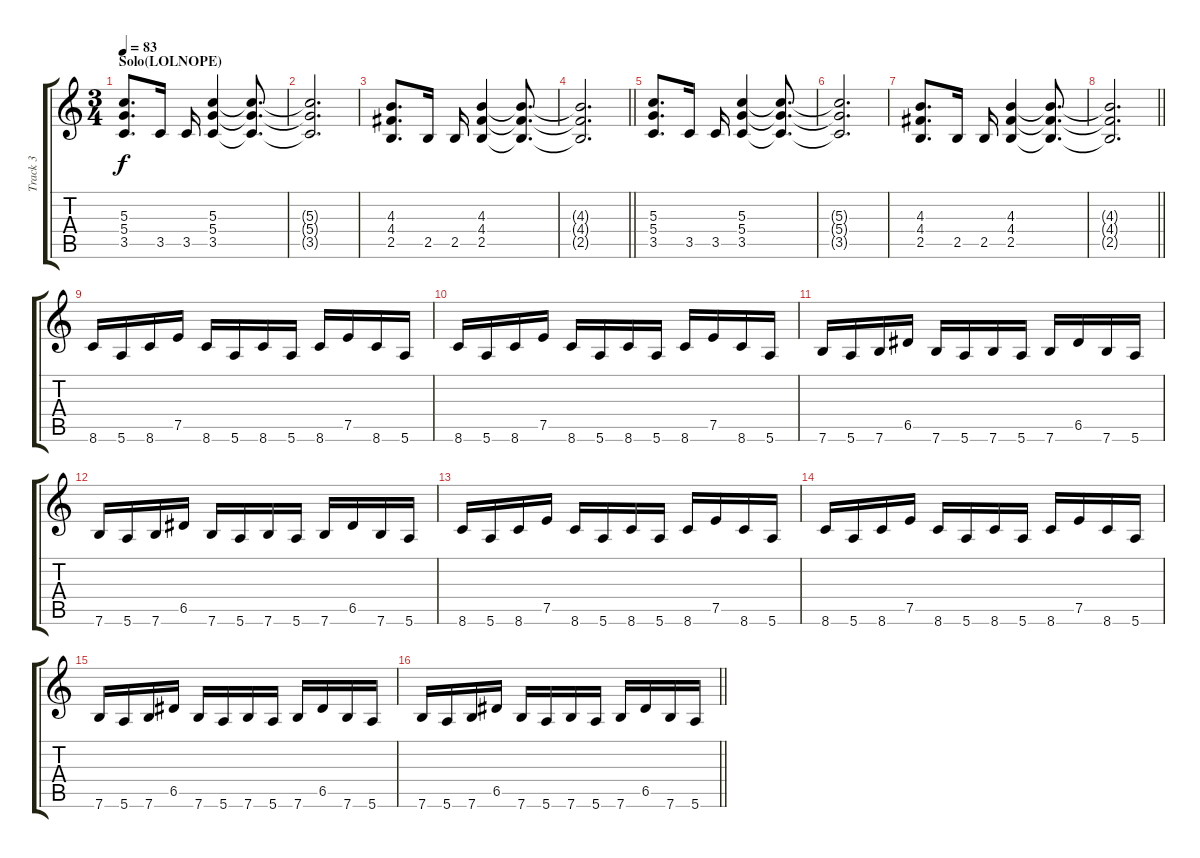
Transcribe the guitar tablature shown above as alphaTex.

\track ("Track 3" "Track 3") {instrument distortionguitar}
\staff {score tabs}
\tuning (E4 B3 G3 D3 A2 E2) {hide}
\ts (3 4)
\section ("" "Solo(LOLNOPE)")
\tempo 83
\clef g2
\ks c
(5.3 5.4 3.5).8{d dy f} 3.5.16 3.5.16 (5.3 5.4 3.5).4 (5.3{t} 5.4{t} 3.5{t}).8{d} |
(5.3{t} 5.4{t} 3.5{t}).2{d} |
(4.3 4.4 2.5).8{d} 2.5.16 2.5.16 (4.3 4.4 2.5).4 (4.3{t} 4.4{t} 2.5{t}).8{d} |
\barLineRight lightlight
(4.3{t} 4.4{t} 2.5{t}).2{d} |
(5.3 5.4 3.5).8{d} 3.5.16 3.5.16 (5.3 5.4 3.5).4 (5.3{t} 5.4{t} 3.5{t}).8{d} |
(5.3{t} 5.4{t} 3.5{t}).2{d} |
(4.3 4.4 2.5).8{d} 2.5.16 2.5.16 (4.3 4.4 2.5).4 (4.3{t} 4.4{t} 2.5{t}).8{d} |
\barLineRight lightlight
(4.3{t} 4.4{t} 2.5{t}).2{d} |
8.6.16 5.6.16 8.6.16 7.5.16 8.6.16 5.6.16 8.6.16 5.6.16 8.6.16 7.5.16 8.6.16 5.6.16 |
8.6.16 5.6.16 8.6.16 7.5.16 8.6.16 5.6.16 8.6.16 5.6.16 8.6.16 7.5.16 8.6.16 5.6.16 |
7.6.16 5.6.16 7.6.16 6.5.16 7.6.16 5.6.16 7.6.16 5.6.16 7.6.16 6.5.16 7.6.16 5.6.16 |
7.6.16 5.6.16 7.6.16 6.5.16 7.6.16 5.6.16 7.6.16 5.6.16 7.6.16 6.5.16 7.6.16 5.6.16 |
8.6.16 5.6.16 8.6.16 7.5.16 8.6.16 5.6.16 8.6.16 5.6.16 8.6.16 7.5.16 8.6.16 5.6.16 |
8.6.16 5.6.16 8.6.16 7.5.16 8.6.16 5.6.16 8.6.16 5.6.16 8.6.16 7.5.16 8.6.16 5.6.16 |
7.6.16 5.6.16 7.6.16 6.5.16 7.6.16 5.6.16 7.6.16 5.6.16 7.6.16 6.5.16 7.6.16 5.6.16 |
\barLineRight lightlight
7.6.16 5.6.16 7.6.16 6.5.16 7.6.16 5.6.16 7.6.16 5.6.16 7.6.16 6.5.16 7.6.16 5.6.16
